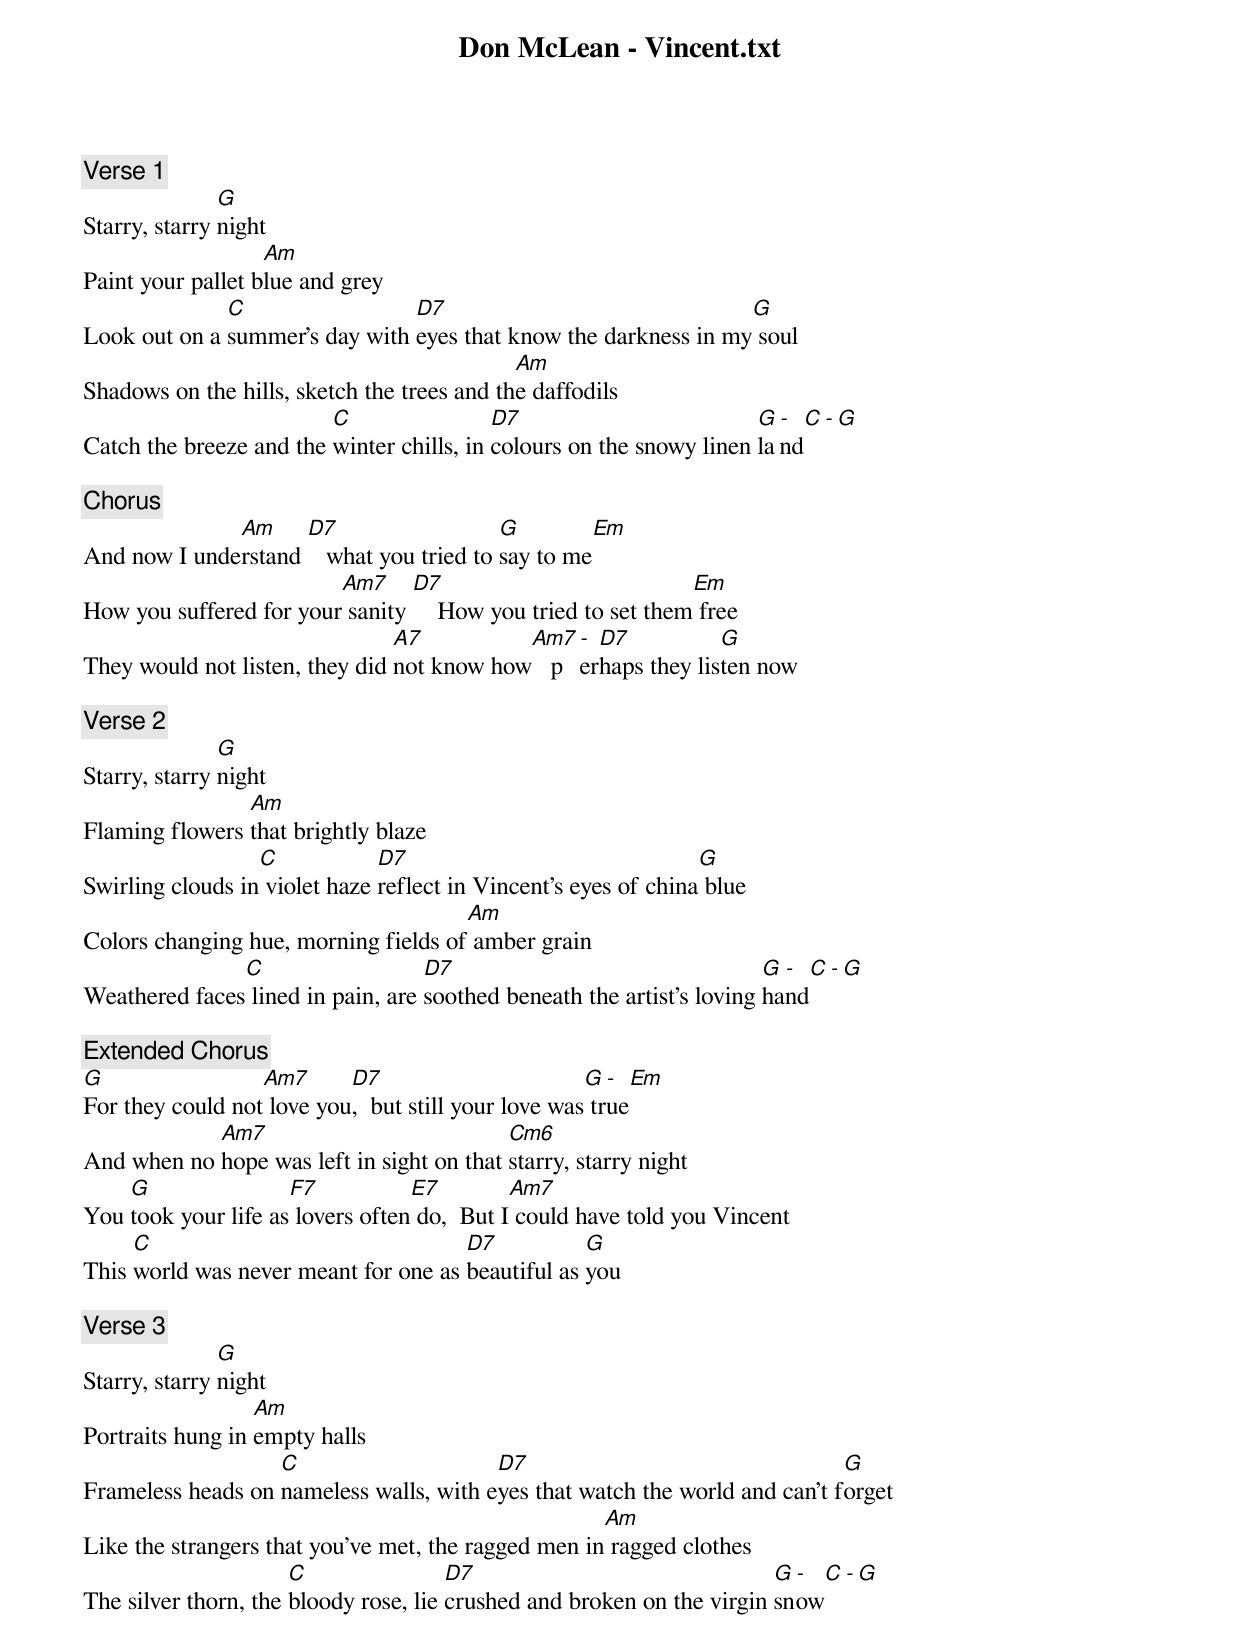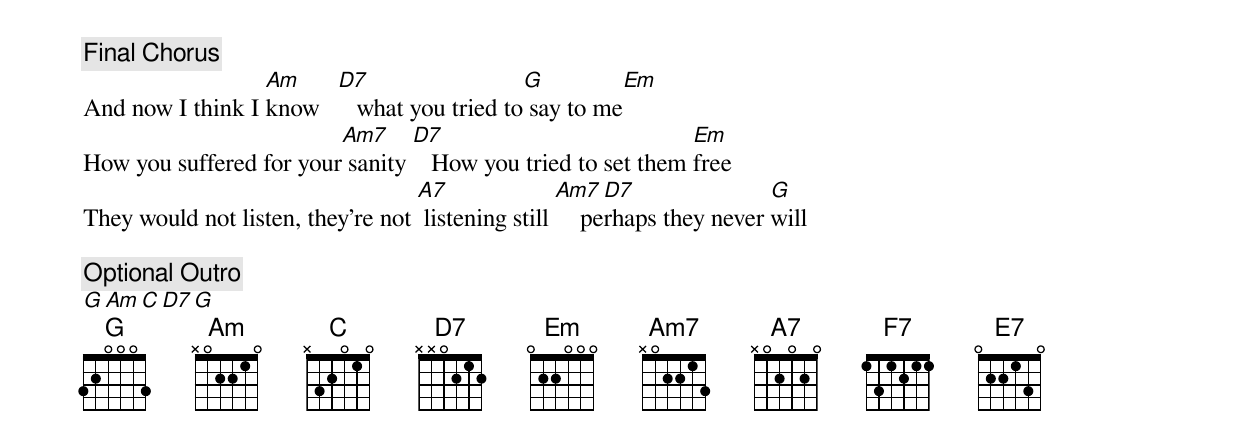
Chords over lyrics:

Don McLean - Vincent.txt

[Verse 1]
               G
Starry, starry night
                   Am
Paint your pallet blue and grey
              C                 D7                               G
Look out on a summer's day with eyes that know the darkness in my soul
                                             Am
Shadows on the hills, sketch the trees and the daffodils
                         C                 D7                         G - C - G
Catch the breeze and the winter chills, in colours on the snowy linen land

[Chorus]
              Am     D7                   G        Em
And now I understand    what you tried to say to me
                         Am7     D7                           Em
How you suffered for your sanity     How you tried to set them free
                                A7          Am7 - D7           G
They would not listen, they did not know how   perhaps they listen now

[Verse 2]
               G
Starry, starry night
                Am
Flaming flowers that brightly blaze
                  C            D7                                G
Swirling clouds in violet haze reflect in Vincent's eyes of china blue
                                      Am
Colors changing hue, morning fields of amber grain
               C                   D7                                  G - C - G
Weathered faces lined in pain, are soothed beneath the artist's loving hand

[Extended Chorus]
G                 Am7      D7                        G  -  Em
For they could not love you,  but still your love was true
            Am7                            Cm6
And when no hope was left in sight on that starry, starry night
    G                F7           E7         Am7
You took your life as lovers often do,  But I could have told you Vincent
     C                                D7           G
This world was never meant for one as beautiful as you

[Verse 3]
               G
Starry, starry night
                  Am
Portraits hung in empty halls
                   C                     D7                                  G
Frameless heads on nameless walls, with eyes that watch the world and can't forget
                                                     Am
Like the strangers that you've met, the ragged men in ragged clothes
                      C                D7                               G - C - G
The silver thorn, the bloody rose, lie crushed and broken on the virgin snow

[Final Chorus]
                  Am     D7                  G          Em
And now I think I know      what you tried to say to me
                         Am7     D7                           Em
How you suffered for your sanity    How you tried to set them free
                                   A7               Am7   D7               G
They would not listen, they're not  listening still     perhaps they never will

[Optional Outro]
G   Am   C D7   G
